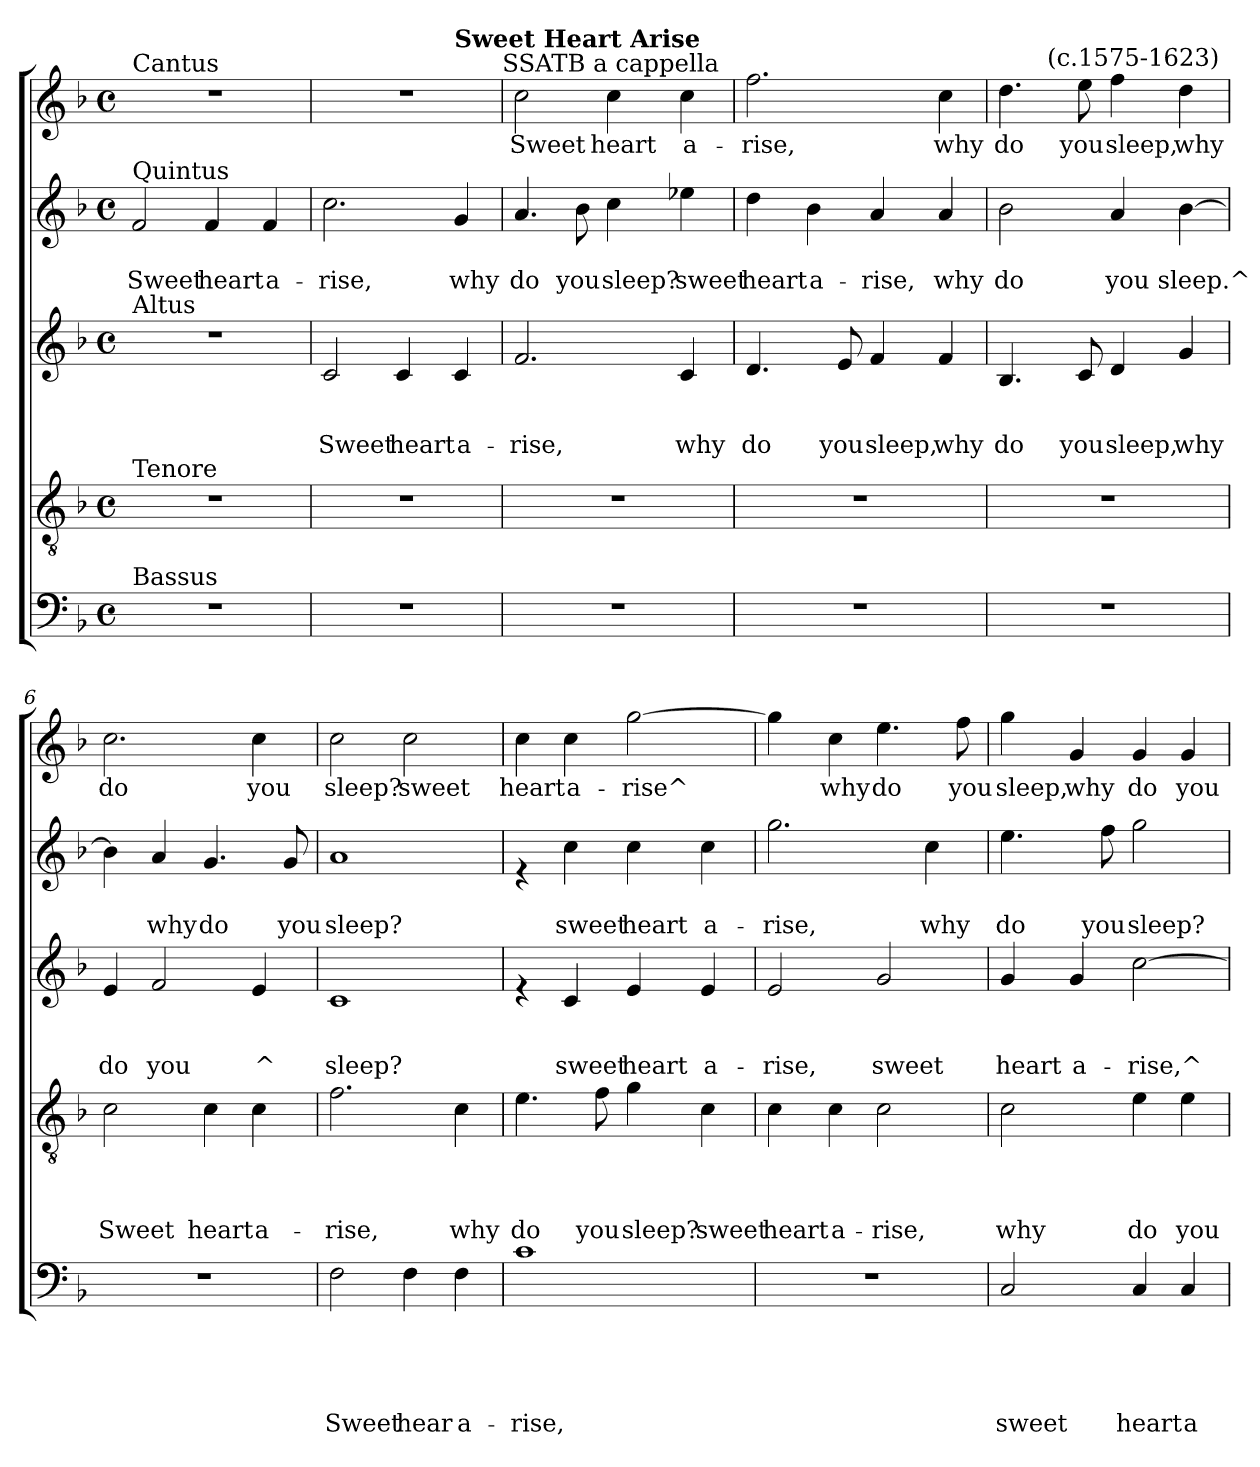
**kern	**text	**text	**text	**text	**text	**kern	**text	**text	**text	**text	**kern	**text	**text	**text	**kern	**text	**text	**kern	**text
*part5	*part5	*part5	*part5	*part5	*part5	*part4	*part4	*part4	*part4	*part4	*part3	*part3	*part3	*part3	*part2	*part2	*part2	*part1	*part1
*staff5	*staff5	*staff5	*staff5	*staff5	*staff5	*staff4	*staff4	*staff4	*staff4	*staff4	*staff3	*staff3	*staff3	*staff3	*staff2	*staff2	*staff2	*staff1	*staff1
*clefF4	*	*	*	*	*	*clefGv2	*	*	*	*	*clefG2	*	*	*	*clefG2	*	*	*clefG2	*
*k[b-]	*	*	*	*	*	*k[b-]	*	*	*	*	*k[b-]	*	*	*	*k[b-]	*	*	*k[b-]	*
*F:	*	*	*	*	*	*F:	*	*	*	*	*F:	*	*	*	*F:	*	*	*F:	*
*M4/4	*	*	*	*	*	*M4/4	*	*	*	*	*M4/4	*	*	*	*M4/4	*	*	*M4/4	*
*met(c)	*	*	*	*	*	*met(c)	*	*	*	*	*met(c)	*	*	*	*met(c)	*	*	*met(c)	*
=1	=1	=1	=1	=1	=1	=1	=1	=1	=1	=1	=1	=1	=1	=1	=1	=1	=1	=1	=1
!	!	!	!	!	!	!	!	!	!	!	!	!	!	!	!	!	!	!LO:TX:a:t=Cantus	!
!	!	!	!	!	!	!	!	!	!	!	!	!	!	!	!LO:TX:a:t=Quintus	!	!	!	!
!	!	!	!	!	!	!	!	!	!	!	!LO:TX:a:t=Altus	!	!	!	!	!	!	!	!
!	!	!	!	!	!	!LO:TX:a:t=Tenore	!	!	!	!	!	!	!	!	!	!	!	!	!
!LO:TX:a:t=Bassus	!	!	!	!	!	!	!	!	!	!	!	!	!	!	!	!	!	!	!
!	!	!	!	!	!	!	!	!	!	!	!	!	!	!	!	!	!LO:LY:b	!	!
1r	.	.	.	.	.	1r	.	.	.	.	1r	.	.	.	2f/	.	Sweet	1r	.
!	!	!	!	!	!	!	!	!	!	!	!	!	!	!	!	!	!LO:LY:b	!	!
.	.	.	.	.	.	.	.	.	.	.	.	.	.	.	4f/	.	heart	.	.
!	!	!	!	!	!	!	!	!	!	!	!	!	!	!	!	!	!LO:LY:b	!	!
.	.	.	.	.	.	.	.	.	.	.	.	.	.	.	4f/	.	a-	.	.
=2	=2	=2	=2	=2	=2	=2	=2	=2	=2	=2	=2	=2	=2	=2	=2	=2	=2	=2	=2
!	!	!	!	!	!	!	!	!	!	!	!	!	!	!LO:LY:b	!	!	!LO:LY:b	!	!
*	*	*	*	*	*	*	*	*	*	*	*	*	*	*	*	*	*	*^	*
1r	.	.	.	.	.	1r	.	.	.	.	2c/	.	.	Sweet	2.cc\	.	-rise,	1r	2.ryy	.
!	!	!	!	!	!	!	!	!	!	!	!	!	!	!LO:LY:b	!	!	!	!	!	!
.	.	.	.	.	.	.	.	.	.	.	4c/	.	.	heart	.	.	.	.	.	.
!	!	!	!	!	!	!	!	!	!	!	!	!	!	!	!	!	!	!	!LO:TX:a:B:t=Sweet Heart Arise	!
!	!	!	!	!	!	!	!	!	!	!	!	!	!	!LO:LY:b	!	!	!LO:LY:b	!	!	!
.	.	.	.	.	.	.	.	.	.	.	4c/	.	.	a-	4g/	.	why	.	4ryy	.
!	!	!	!	!	!	!	!	!	!	!	!	!	!	!	!	!	!	!LO:TX:a:t=SSATB a cappella	!	!
=3	=3	=3	=3	=3	=3	=3	=3	=3	=3	=3	=3	=3	=3	=3	=3	=3	=3	=3	=3	=3
!	!	!	!	!	!	!	!	!	!	!	!	!	!	!LO:LY:b	!	!	!LO:LY:b	!	!	!LO:LY:b
*	*	*	*	*	*	*	*	*	*	*	*	*	*	*	*	*	*	*v	*v	*
1r	.	.	.	.	.	1r	.	.	.	.	2.f/	.	.	-rise,	4.a/	.	do	2cc\	Sweet
!	!	!	!	!	!	!	!	!	!	!	!	!	!	!	!	!	!LO:LY:b	!	!
.	.	.	.	.	.	.	.	.	.	.	.	.	.	.	8b-\	.	you	.	.
!	!	!	!	!	!	!	!	!	!	!	!	!	!	!	!	!	!LO:LY:b	!	!LO:LY:b
.	.	.	.	.	.	.	.	.	.	.	.	.	.	.	4cc\	.	sleep?	4cc\	heart
!	!	!	!	!	!	!	!	!	!	!	!	!	!	!LO:LY:b	!	!	!LO:LY:b	!	!LO:LY:b
.	.	.	.	.	.	.	.	.	.	.	4c/	.	.	why	4ee-X\	.	sweet	4cc\	a-
=4	=4	=4	=4	=4	=4	=4	=4	=4	=4	=4	=4	=4	=4	=4	=4	=4	=4	=4	=4
!	!	!	!	!	!	!	!	!	!	!	!	!	!	!LO:LY:b	!	!	!LO:LY:b	!	!LO:LY:b
1r	.	.	.	.	.	1r	.	.	.	.	4.d/	.	.	do	4dd\	.	heart	2.ff\	-rise,
!	!	!	!	!	!	!	!	!	!	!	!	!	!	!	!	!	!LO:LY:b	!	!
.	.	.	.	.	.	.	.	.	.	.	.	.	.	.	4b-\	.	a-	.	.
!	!	!	!	!	!	!	!	!	!	!	!	!	!	!LO:LY:b	!	!	!	!	!
.	.	.	.	.	.	.	.	.	.	.	8e/	.	.	you	.	.	.	.	.
!	!	!	!	!	!	!	!	!	!	!	!	!	!	!LO:LY:b	!	!	!LO:LY:b	!	!
.	.	.	.	.	.	.	.	.	.	.	4f/	.	.	sleep,	4a/	.	-rise,	.	.
!	!	!	!	!	!	!	!	!	!	!	!	!	!	!LO:LY:b	!	!	!LO:LY:b	!	!LO:LY:b
.	.	.	.	.	.	.	.	.	.	.	4f/	.	.	why	4a/	.	why	4cc\	why
=5	=5	=5	=5	=5	=5	=5	=5	=5	=5	=5	=5	=5	=5	=5	=5	=5	=5	=5	=5
!	!	!	!	!	!	!	!	!	!	!	!	!	!	!	!	!	!	!LO:TX:a:t=Thomas Weelkes	!
!	!	!	!	!	!	!	!	!	!	!	!	!	!	!LO:LY:b	!	!	!LO:LY:b	!	!LO:LY:b
*	*	*	*	*	*	*	*	*	*	*	*	*	*	*	*	*	*	*^	*
1r	.	.	.	.	.	1r	.	.	.	.	4.B-/	.	.	do	2b-\	.	do	4.dd\	4ryy	do
!	!	!	!	!	!	!	!	!	!	!	!	!	!	!	!	!	!	!	!LO:TX:a:t=(c.1575-1623)	!
.	.	.	.	.	.	.	.	.	.	.	.	.	.	.	.	.	.	.	2.ryy	.
!	!	!	!	!	!	!	!	!	!	!	!	!	!	!LO:LY:b	!	!	!	!	!	!LO:LY:b
.	.	.	.	.	.	.	.	.	.	.	8c/	.	.	you	.	.	.	8ee\	.	you
!	!	!	!	!	!	!	!	!	!	!	!	!	!	!LO:LY:b	!	!	!LO:LY:b	!	!	!LO:LY:b
.	.	.	.	.	.	.	.	.	.	.	4d/	.	.	sleep,	4a/	.	you	4ff\	.	sleep,
!	!	!	!	!	!	!	!	!	!	!	!	!	!	!LO:LY:b	!	!	!LO:LY:b	!	!	!LO:LY:b
.	.	.	.	.	.	.	.	.	.	.	4g/	.	.	why	[>4b-\	.	sleep.^	4dd\	.	why
!!LO:LB:g=z
=6	=6	=6	=6	=6	=6	=6	=6	=6	=6	=6	=6	=6	=6	=6	=6	=6	=6	=6	=6	=6
!	!	!	!	!	!	!	!	!	!	!LO:LY:b	!	!	!	!LO:LY:b	!	!	!	!	!	!LO:LY:b
*	*	*	*	*	*	*	*	*	*	*	*	*	*	*	*	*	*	*v	*v	*
1r	.	.	.	.	.	2c\	.	.	.	Sweet	4e/	.	.	do	4b-\]	.	.	2.cc\	do
!	!	!	!	!	!	!	!	!	!	!	!	!	!	!LO:LY:b	!	!	!LO:LY:b	!	!
.	.	.	.	.	.	.	.	.	.	.	2f/	.	.	you	4a/	.	why	.	.
!	!	!	!	!	!	!	!	!	!	!LO:LY:b	!	!	!	!	!	!	!LO:LY:b	!	!
.	.	.	.	.	.	4c\	.	.	.	heart	.	.	.	.	4.g/	.	do	.	.
!	!	!	!	!	!	!	!	!	!	!LO:LY:b	!	!	!	!LO:LY:b	!	!	!	!	!LO:LY:b
.	.	.	.	.	.	4c\	.	.	.	a-	4e/	.	.	^	.	.	.	4cc\	you
!	!	!	!	!	!	!	!	!	!	!	!	!	!	!	!	!	!LO:LY:b	!	!
.	.	.	.	.	.	.	.	.	.	.	.	.	.	.	8g/	.	you	.	.
!!LO:LB:g=z
=7	=7	=7	=7	=7	=7	=7	=7	=7	=7	=7	=7	=7	=7	=7	=7	=7	=7	=7	=7
!	!	!	!	!	!LO:LY:b	!	!	!	!	!LO:LY:b	!	!	!	!LO:LY:b	!	!	!LO:LY:b	!	!LO:LY:b
2F\	.	.	.	.	Sweet	2.f\	.	.	.	-rise,	1c	.	.	sleep?	1a	.	sleep?	2cc\	sleep?
!	!	!	!	!	!LO:LY:b	!	!	!	!	!	!	!	!	!	!	!	!	!	!LO:LY:b
4F\	.	.	.	.	hear	.	.	.	.	.	.	.	.	.	.	.	.	2cc\	sweet
!	!	!	!	!	!LO:LY:b	!	!	!	!	!LO:LY:b	!	!	!	!	!	!	!	!	!
4F\	.	.	.	.	a-	4c\	.	.	.	why	.	.	.	.	.	.	.	.	.
=8	=8	=8	=8	=8	=8	=8	=8	=8	=8	=8	=8	=8	=8	=8	=8	=8	=8	=8	=8
!	!	!	!	!	!LO:LY:b	!	!	!	!	!LO:LY:b	!	!	!	!	!	!	!	!	!LO:LY:b
1c	.	.	.	.	-rise,	4.e\	.	.	.	do	4re	.	.	.	4re	.	.	4cc\	heart
!	!	!	!	!	!	!	!	!	!	!	!	!	!	!LO:LY:b	!	!	!LO:LY:b	!	!LO:LY:b
.	.	.	.	.	.	.	.	.	.	.	4c/	.	.	sweet	4cc\	.	sweet	4cc\	a-
!	!	!	!	!	!	!	!	!	!	!LO:LY:b	!	!	!	!	!	!	!	!	!
.	.	.	.	.	.	8f\	.	.	.	you	.	.	.	.	.	.	.	.	.
!	!	!	!	!	!	!	!	!	!	!LO:LY:b	!	!	!	!LO:LY:b	!	!	!LO:LY:b	!	!LO:LY:b
.	.	.	.	.	.	4g\	.	.	.	sleep?	4e/	.	.	heart	4cc\	.	heart	[>2gg\	-rise^
!	!	!	!	!	!	!	!	!	!	!LO:LY:b	!	!	!	!LO:LY:b	!	!	!LO:LY:b	!	!
.	.	.	.	.	.	4c\	.	.	.	sweet	4e/	.	.	a-	4cc\	.	a-	.	.
=9	=9	=9	=9	=9	=9	=9	=9	=9	=9	=9	=9	=9	=9	=9	=9	=9	=9	=9	=9
!	!	!	!	!	!	!	!	!	!	!LO:LY:b	!	!	!	!LO:LY:b	!	!	!LO:LY:b	!	!
1r	.	.	.	.	.	4c\	.	.	.	heart	2e/	.	.	-rise,	2.gg\	.	-rise,	4gg\]	.
!	!	!	!	!	!	!	!	!	!	!LO:LY:b	!	!	!	!	!	!	!	!	!LO:LY:b
.	.	.	.	.	.	4c\	.	.	.	a-	.	.	.	.	.	.	.	4cc\	why
!	!	!	!	!	!	!	!	!	!	!LO:LY:b	!	!	!	!LO:LY:b	!	!	!	!	!LO:LY:b
.	.	.	.	.	.	2c\	.	.	.	-rise,	2g/	.	.	sweet	.	.	.	4.ee\	do
!	!	!	!	!	!	!	!	!	!	!	!	!	!	!	!	!	!LO:LY:b	!	!
.	.	.	.	.	.	.	.	.	.	.	.	.	.	.	4cc\	.	why	.	.
!	!	!	!	!	!	!	!	!	!	!	!	!	!	!	!	!	!	!	!LO:LY:b
.	.	.	.	.	.	.	.	.	.	.	.	.	.	.	.	.	.	8ff\	you
=10	=10	=10	=10	=10	=10	=10	=10	=10	=10	=10	=10	=10	=10	=10	=10	=10	=10	=10	=10
!	!	!	!	!	!LO:LY:b	!	!	!	!	!LO:LY:b	!	!	!	!LO:LY:b	!	!	!LO:LY:b	!	!LO:LY:b
2C/	.	.	.	.	sweet	2c\	.	.	.	why	4g/	.	.	heart	4.ee\	.	do	4gg\	sleep,
!	!	!	!	!	!	!	!	!	!	!	!	!	!	!LO:LY:b	!	!	!	!	!LO:LY:b
.	.	.	.	.	.	.	.	.	.	.	4g/	.	.	a-	.	.	.	4g/	why
!	!	!	!	!	!	!	!	!	!	!	!	!	!	!	!	!	!LO:LY:b	!	!
.	.	.	.	.	.	.	.	.	.	.	.	.	.	.	8ff\	.	you	.	.
!	!	!	!	!	!LO:LY:b	!	!	!	!	!LO:LY:b	!	!	!	!LO:LY:b	!	!	!LO:LY:b	!	!LO:LY:b
4C/	.	.	.	.	heart	4e\	.	.	.	do	[>2cc\	.	.	-rise,^	2gg\	.	sleep?	4g/	do
!	!	!	!	!	!LO:LY:b	!	!	!	!	!LO:LY:b	!	!	!	!	!	!	!	!	!LO:LY:b
4C/	.	.	.	.	a-	4e\	.	.	.	you	.	.	.	.	.	.	.	4g/	you
=	=	=	=	=	=	=	=	=	=	=	=	=	=	=	=	=	=	=	=
*-	*-	*-	*-	*-	*-	*-	*-	*-	*-	*-	*-	*-	*-	*-	*-	*-	*-	*-	*-
